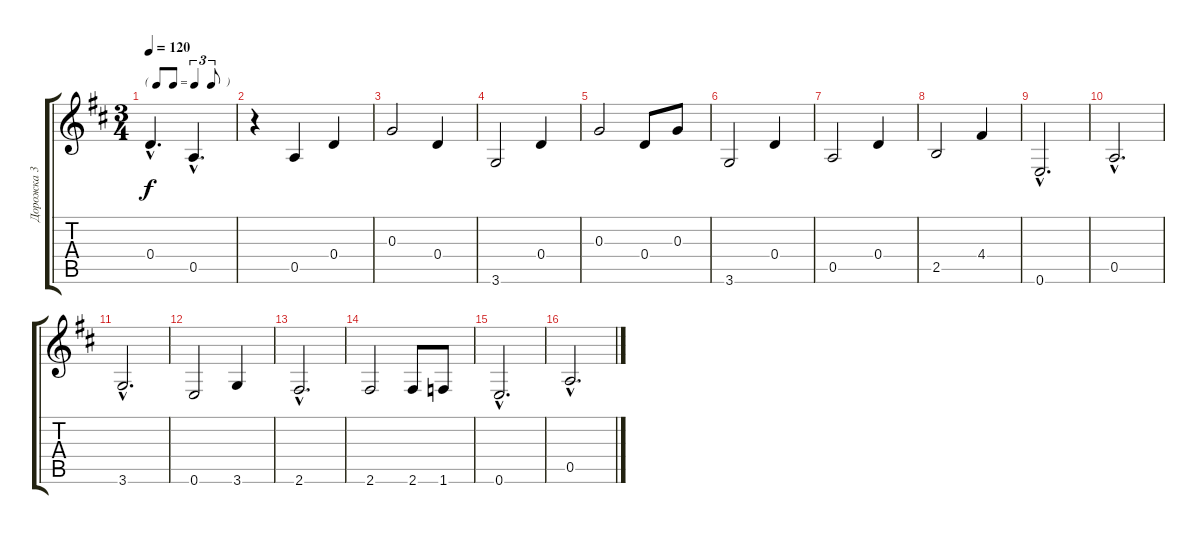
\track ("Дорожка 3" "Дорожка 3") {instrument acousticguitarnylon}
\staff {score tabs}
\tuning (E4 B3 G3 D3 A2 E2) {hide}
\ts (3 4)
\tf triplet8th
\tempo 120
\clef g2
\ks d
0.4{hac}.4{d dy f} 0.5{hac}.4{d} |
r.4 0.5.4 0.4.4 |
0.3.2 0.4.4 |
3.6.2 0.4.4 |
0.3.2 0.4.8 0.3.8 |
3.6.2 0.4.4 |
0.5.2 0.4.4 |
2.5.2 4.4.4 |
0.6{hac}.2{d} |
0.5{hac}.2{d} |
3.6{hac}.2{d} |
0.6.2 3.6.4 |
2.6{hac}.2{d} |
2.6.2 2.6.8 1.6.8 |
0.6{hac}.2{d} |
0.5{hac}.2{d}
